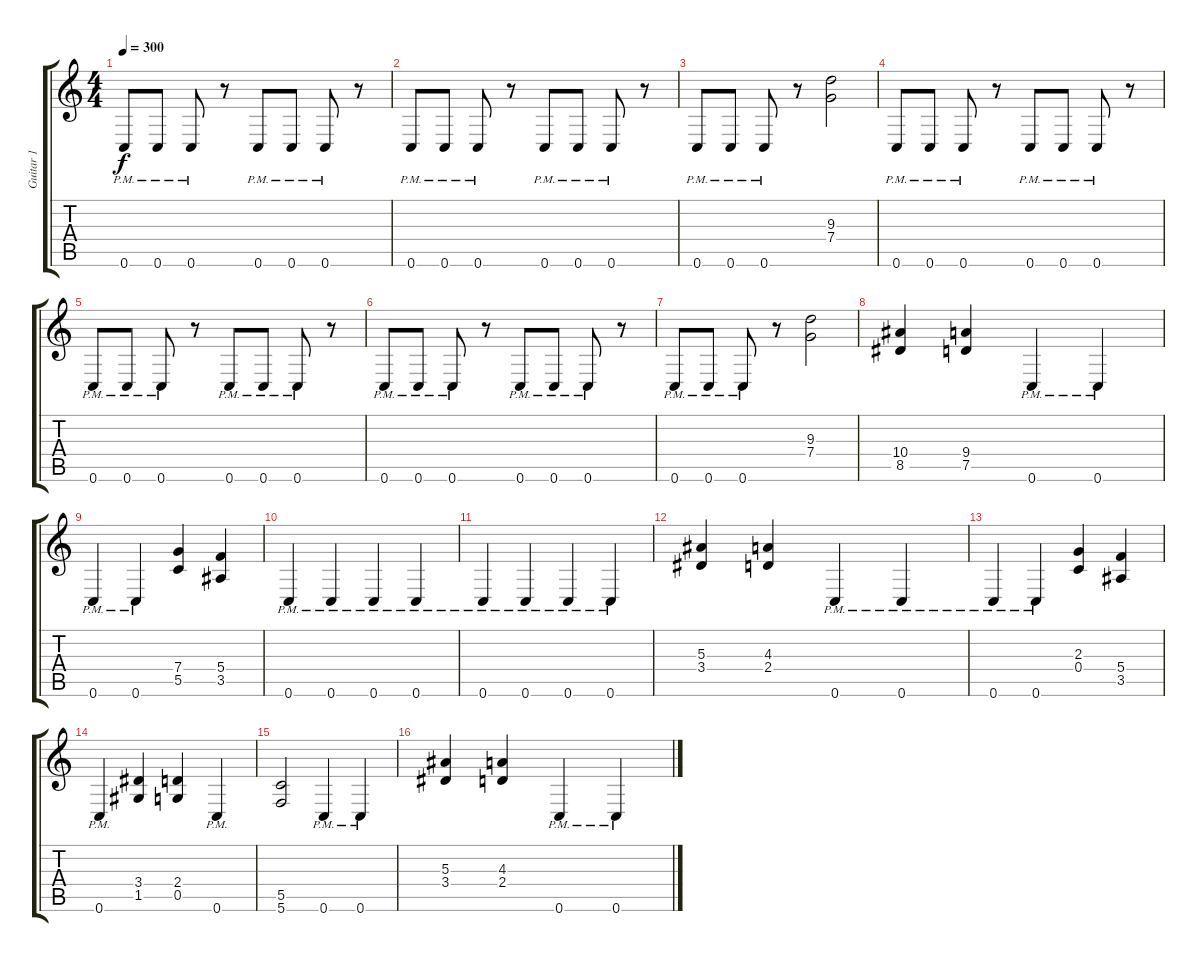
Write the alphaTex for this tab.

\track ("Guitar 1" "Guitar 1") {instrument distortionguitar}
\staff {score tabs}
\tuning (D4 A3 F3 C3 G2 C2) {hide}
\ts (4 4)
\tempo 300
\clef g2
\ks c
0.6{pm}.8{dy f} 0.6{pm}.8 0.6{pm}.8 r.8 0.6{pm}.8 0.6{pm}.8 0.6{pm}.8 r.8 |
0.6{pm}.8 0.6{pm}.8 0.6{pm}.8 r.8 0.6{pm}.8 0.6{pm}.8 0.6{pm}.8 r.8 |
0.6{pm}.8 0.6{pm}.8 0.6{pm}.8 r.8 (9.3 7.4).2 |
0.6{pm}.8 0.6{pm}.8 0.6{pm}.8 r.8 0.6{pm}.8 0.6{pm}.8 0.6{pm}.8 r.8 |
0.6{pm}.8 0.6{pm}.8 0.6{pm}.8 r.8 0.6{pm}.8 0.6{pm}.8 0.6{pm}.8 r.8 |
0.6{pm}.8 0.6{pm}.8 0.6{pm}.8 r.8 0.6{pm}.8 0.6{pm}.8 0.6{pm}.8 r.8 |
0.6{pm}.8 0.6{pm}.8 0.6{pm}.8 r.8 (9.3 7.4).2 |
(10.4 8.5).4 (9.4 7.5).4 0.6{pm}.4 0.6{pm}.4 |
0.6{pm}.4 0.6{pm}.4 (7.4 5.5).4 (5.4 3.5).4 |
0.6{pm}.4 0.6{pm}.4 0.6{pm}.4 0.6{pm}.4 |
0.6{pm}.4 0.6{pm}.4 0.6{pm}.4 0.6{pm}.4 |
(5.3 3.4).4 (4.3 2.4).4 0.6{pm}.4 0.6{pm}.4 |
0.6{pm}.4 0.6{pm}.4 (2.3 0.4).4 (5.4 3.5).4 |
0.6{pm}.4 (3.4 1.5).4 (2.4 0.5).4 0.6{pm}.4 |
(5.5 5.6).2 0.6{pm}.4 0.6{pm}.4 |
(5.3 3.4).4 (4.3 2.4).4 0.6{pm}.4 0.6{pm}.4
